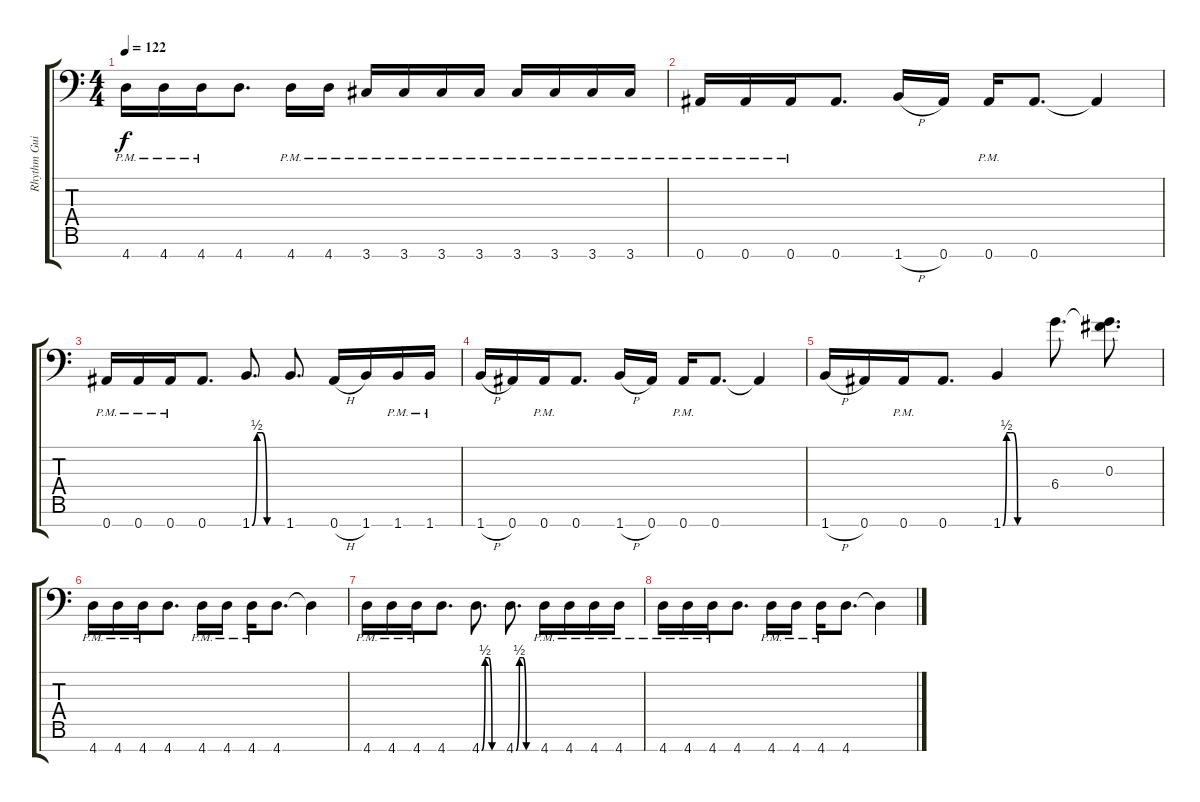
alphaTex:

\track ("Rhythm Guitar 2" "Rhythm Gui") {instrument distortionguitar}
\staff {score tabs}
\tuning (Eb4 Bb3 Gb3 Db3 Ab2 Eb2 Bb1) {hide}
\ts (4 4)
\tempo 122
\clef f4
\ks c
4.7{pm}.16{dy f} 4.7{pm}.16 4.7{pm}.16 4.7.8{d} 4.7{pm}.16 4.7{pm}.16 3.7{pm}.16 3.7{pm}.16 3.7{pm}.16 3.7{pm}.16 3.7{pm}.16 3.7{pm}.16 3.7{pm}.16 3.7{pm}.16 |
0.7{pm}.16 0.7{pm}.16 0.7{pm}.16 0.7.8{d} 1.7{h}.16 0.7.16 0.7{pm}.16 0.7.8{d} 0.7{t}.4 |
0.7{pm}.16 0.7{pm}.16 0.7{pm}.16 0.7.8{d} 1.7{be (custom 0 0 10 2 20 2 30 0 60 0)}.8{d} 1.7.8{d} 0.7{h}.16 1.7.16 1.7{pm}.16 1.7{pm}.16 |
1.7{h}.16 0.7.16 0.7{pm}.16 0.7.8{d} 1.7{h}.16 0.7.16 0.7{pm}.16 0.7.8{d} 0.7{t}.4 |
1.7{h}.16 0.7.16 0.7{pm}.16 0.7.8{d} 1.7{be (custom 0 0 5 2 10 2 14 2 20 0 30 0 60 0)}.4 6.4.8{d} (0.3 6.4{t}).8{d} |
4.7{pm}.16 4.7{pm}.16 4.7{pm}.16 4.7.8{d} 4.7{pm}.16 4.7{pm}.16 4.7{pm}.16 4.7.8{d} 4.7{t}.4 |
4.7{pm}.16 4.7{pm}.16 4.7{pm}.16 4.7.8{d} 4.7{be (custom 0 0 10 2 20 2 30 0 60 0)}.8{d} 4.7{be (custom 0 0 10 2 20 2 30 0 60 0)}.8{d} 4.7{pm}.16 4.7{pm}.16 4.7{pm}.16 4.7{pm}.16 |
4.7{pm}.16 4.7{pm}.16 4.7{pm}.16 4.7.8{d} 4.7{pm}.16 4.7{pm}.16 4.7{pm}.16 4.7.8{d} 4.7{t}.4
